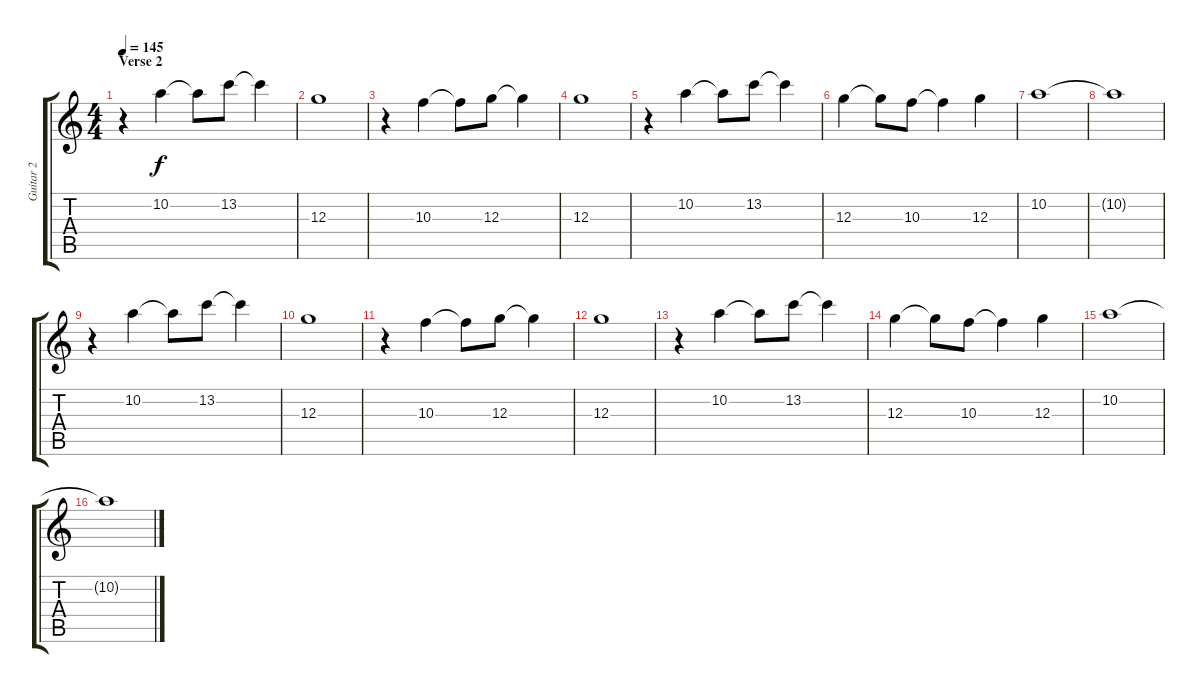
\track ("Guitar 2" "Guitar 2") {instrument acousticguitarnylon}
\staff {score tabs}
\tuning (E4 B3 G3 D3 A2 E2) {hide}
\ts (4 4)
\section ("" "Verse 2")
\tempo 145
\clef g2
\ks c
r.4{dy f} 10.2.4 10.2{t}.8 13.2.8 13.2{t}.4 |
12.3.1 |
r.4 10.3.4 10.3{t}.8 12.3.8 12.3{t}.4 |
12.3.1 |
r.4 10.2.4 10.2{t}.8 13.2.8 13.2{t}.4 |
12.3.4 12.3{t}.8 10.3.8 10.3{t}.4 12.3.4 |
10.2.1 |
10.2{t}.1 |
r.4 10.2.4 10.2{t}.8 13.2.8 13.2{t}.4 |
12.3.1 |
r.4 10.3.4 10.3{t}.8 12.3.8 12.3{t}.4 |
12.3.1 |
r.4 10.2.4 10.2{t}.8 13.2.8 13.2{t}.4 |
12.3.4 12.3{t}.8 10.3.8 10.3{t}.4 12.3.4 |
10.2.1 |
10.2{t}.1
